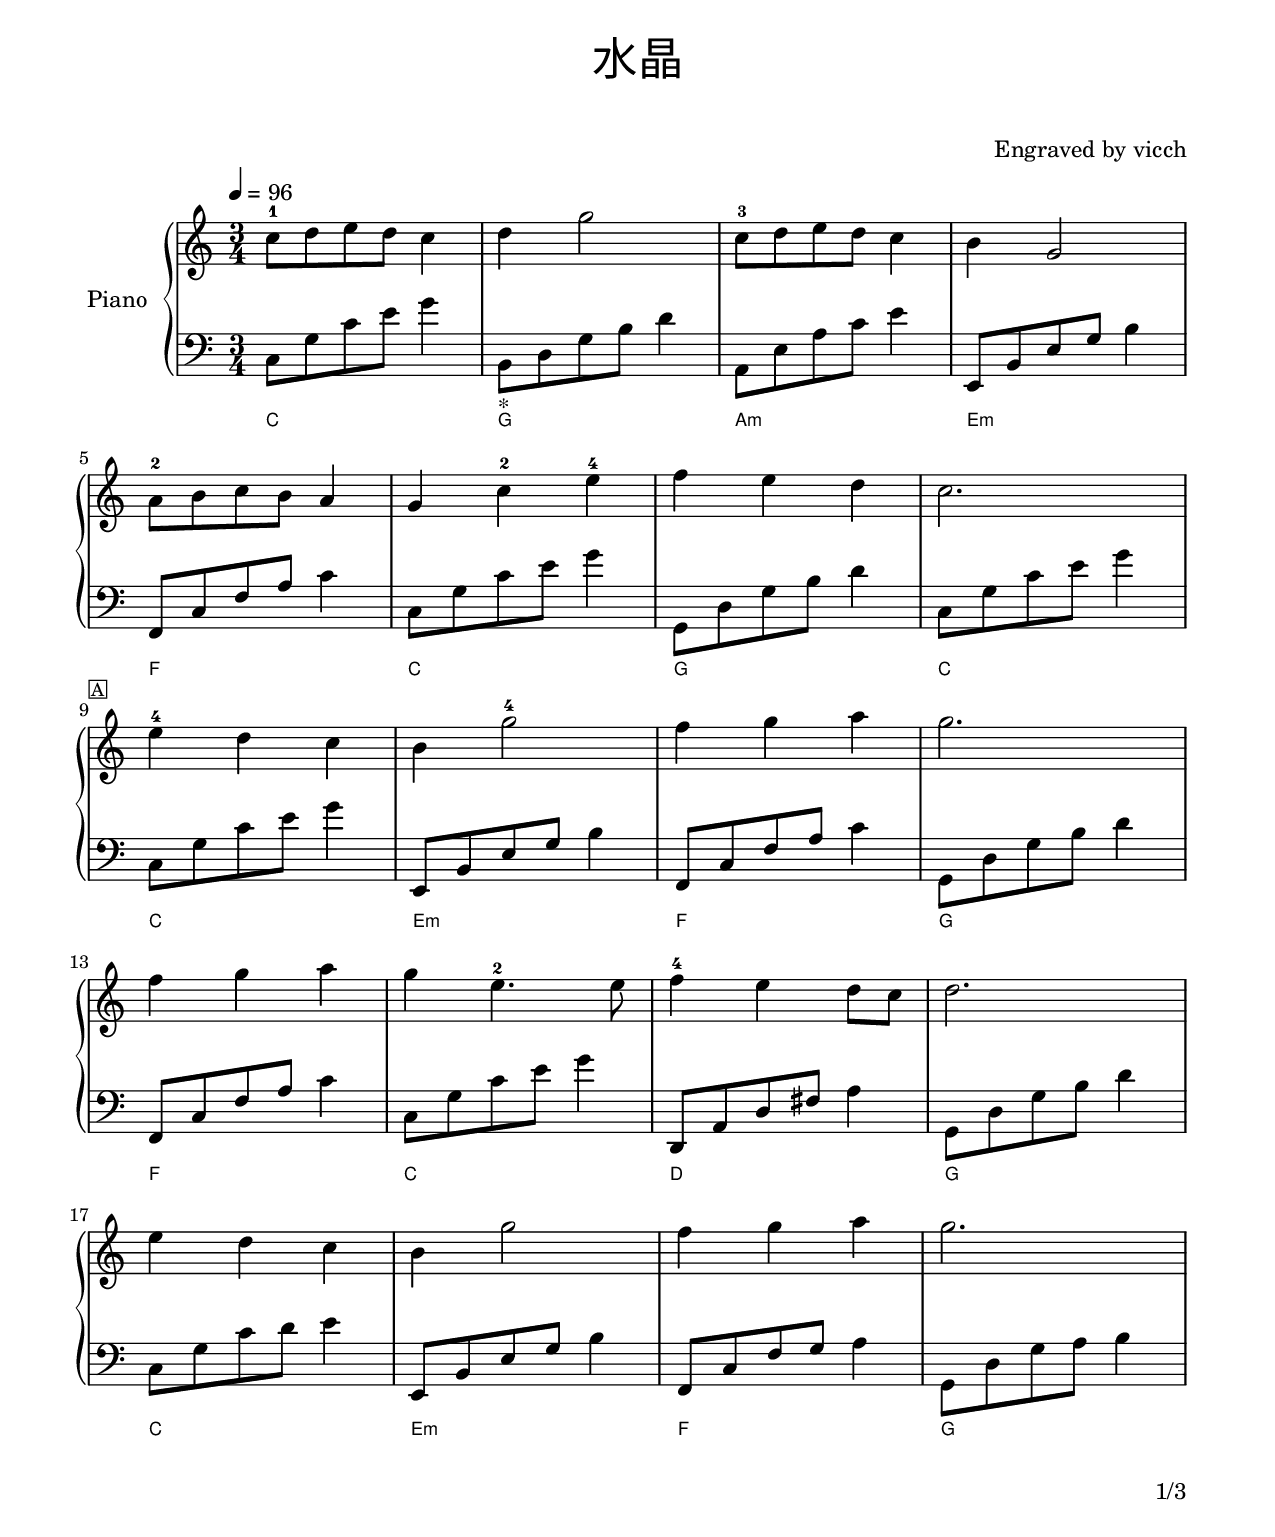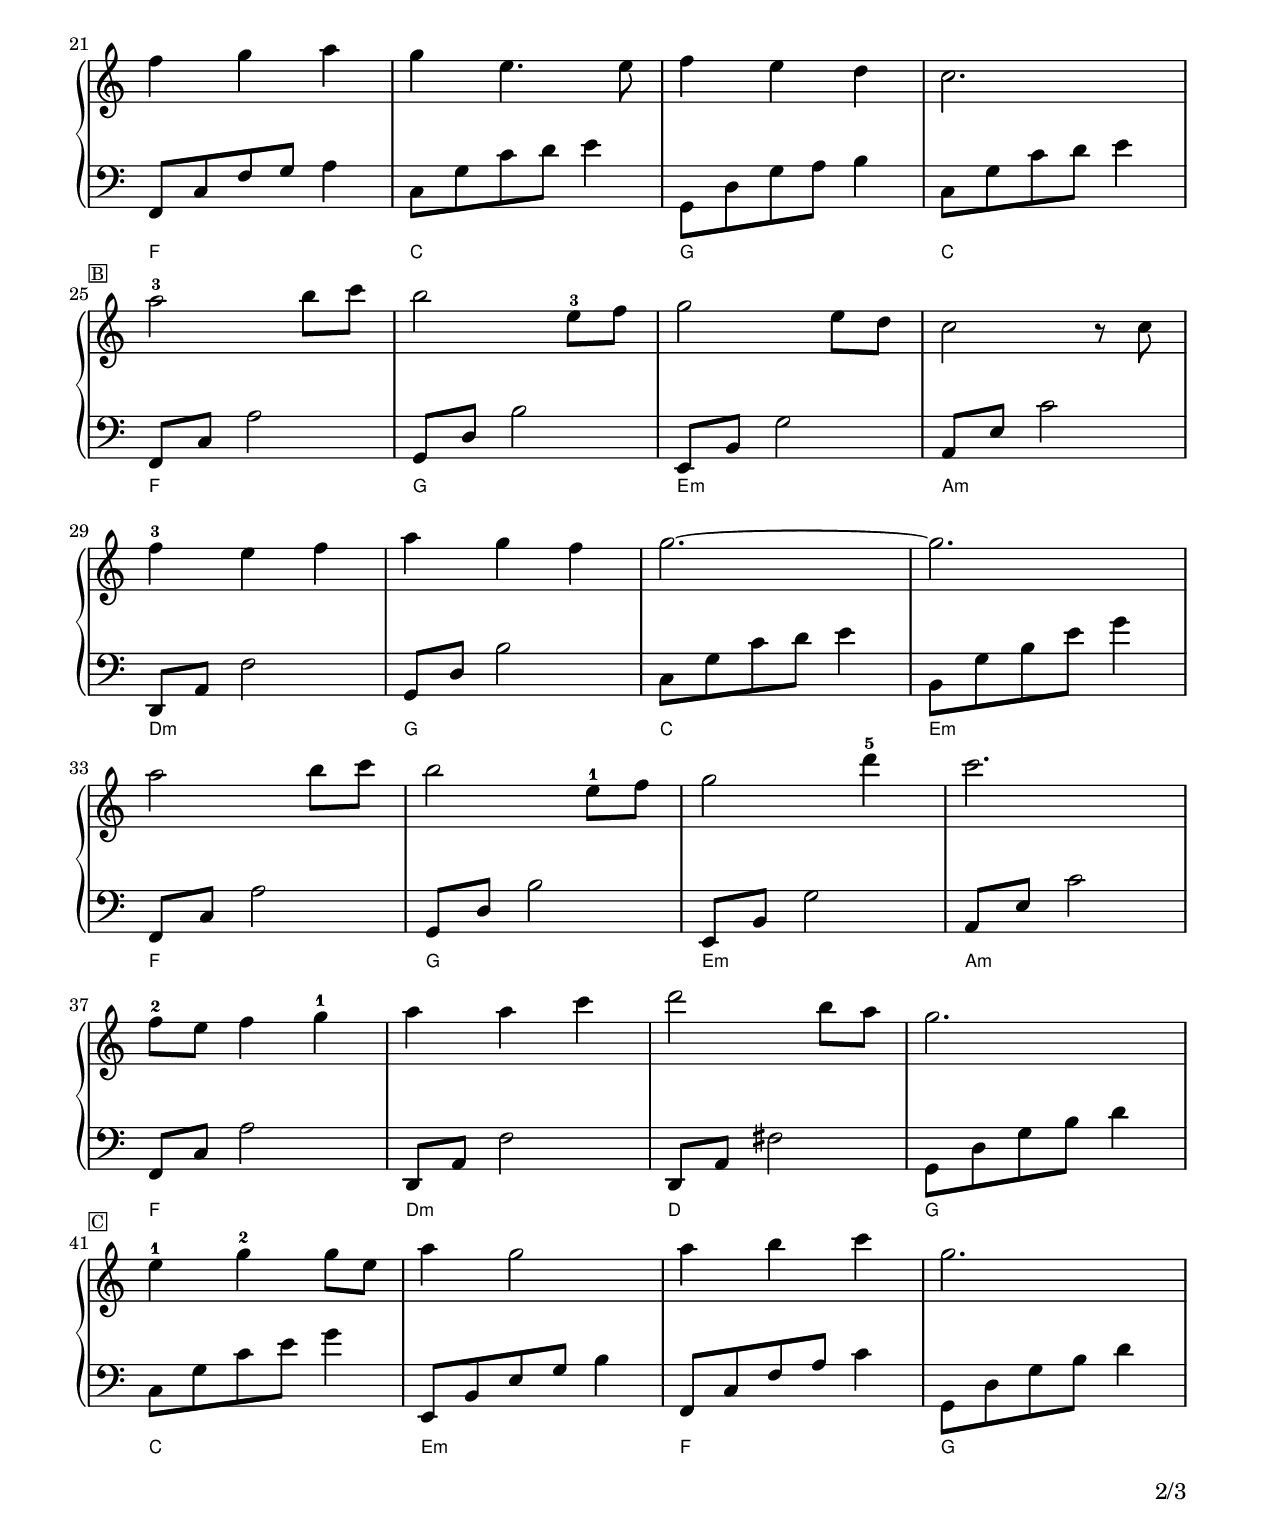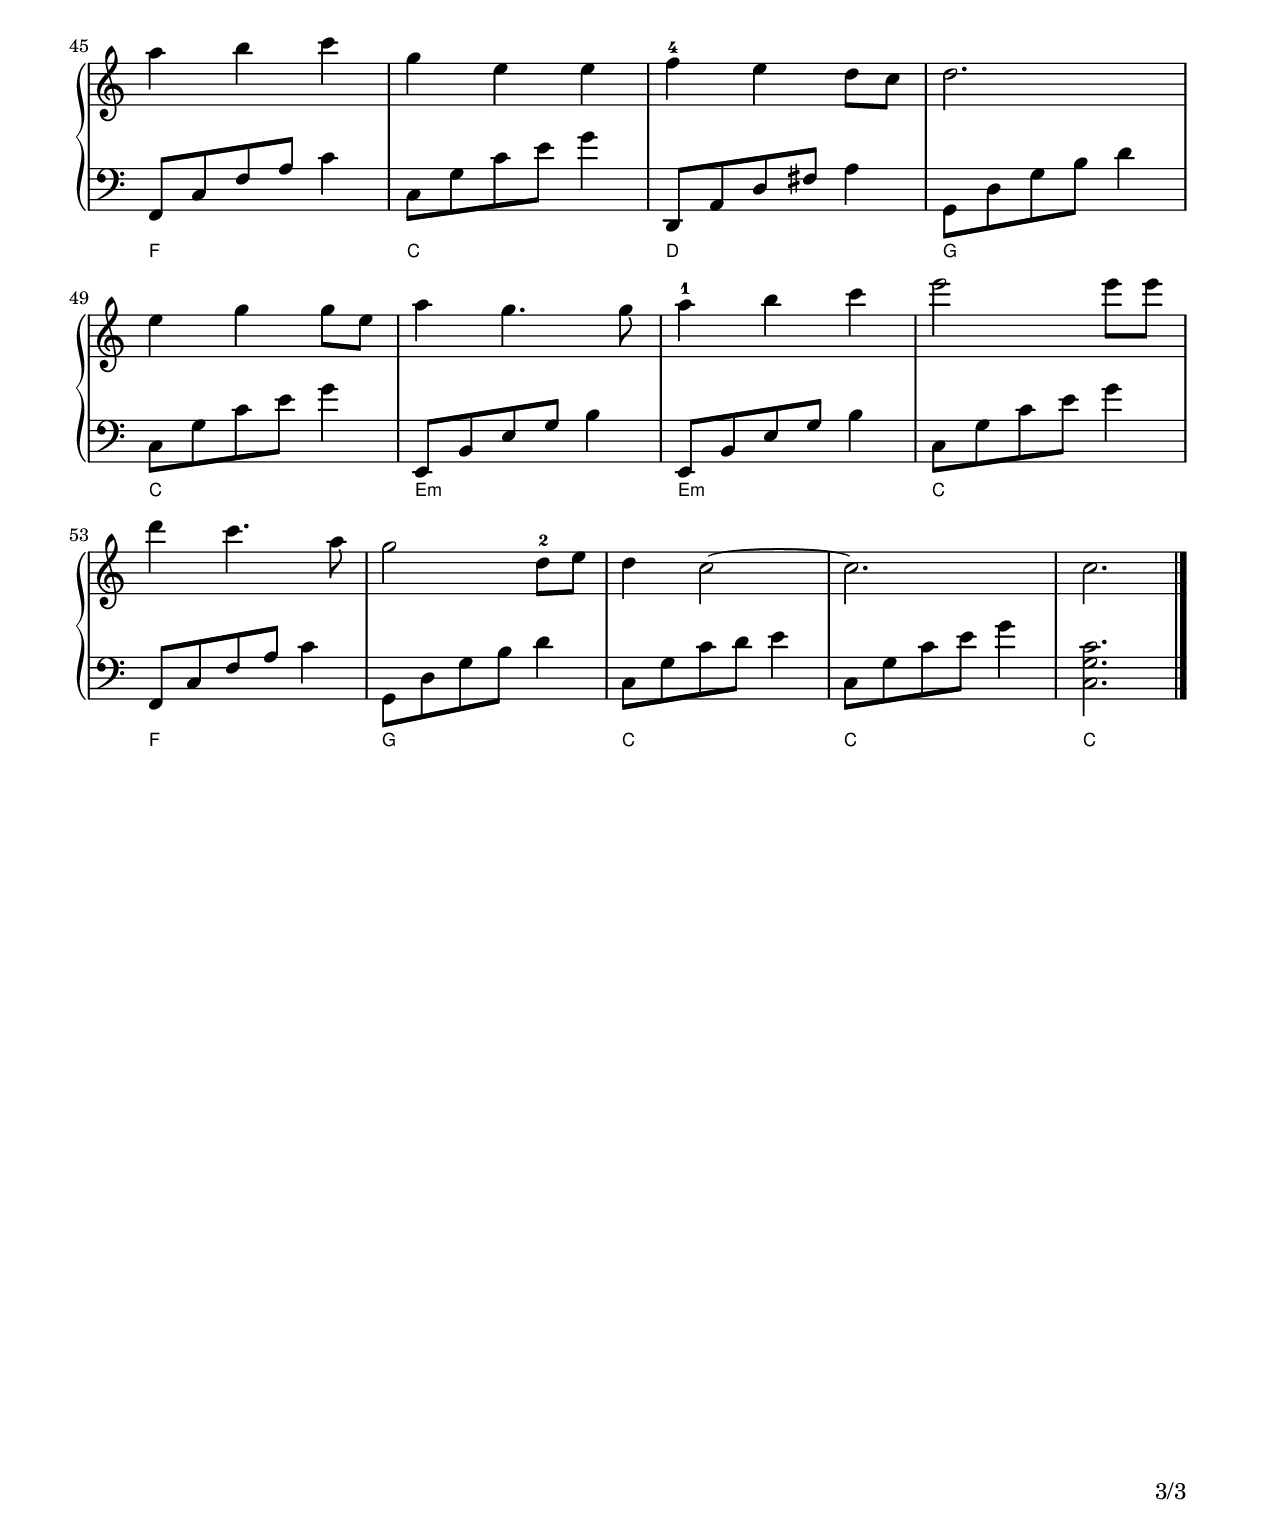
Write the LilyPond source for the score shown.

\version "2.24.3"

#(define title      "水晶")
#(define title-font "FangSong")
#(define sequence   "EveryonePiano 313")
#(define total-page 3)

\include "../base.ly"

\markup \vspace #1.5

CI   = { c8  g8  c'8 e'8 g'4 }
CII  = { c8  g8  c'8 d'8 e'4 }
DI   = { d,8 a,8 d8  fs8 a4  }
EmI  = { e,8 b,8 e8  g8  b4  }
EmII = { b,8 g8  b8  e'8 g'4 }
FI   = { f,8 c8  f8  a8  c'4 }
FII  = { f,8 c8  f8  g8  a4  }
GI   = { g,8 d8  g8  b8  d'4 }
GII  = { b,8 d8  g8  b8  d'4 }
GIII = { g,8 d8  g8  a8  b4  }
AmI  = { a,8 e8  a8  c'8 e'4 }

Dm    = { d,8 a,8 f2  }
DII   = { d,8 a,8 fs2 }
EmIII = { e,8 b,8 g2  }
FIII  = { f,8 c8  a2  }
GIV   = { g,8 d8  b2  }
AmII  = { a,8 e8  c'2 }

\score {
  \new PianoStaff \with {
    instrumentName = "Piano"
  } <<
    \new Staff {
      \tempo 4 = 96
      \clef treble
      \key c \major
      \time 3/4
      
      c''8^1 d''8 e''8 d''8 c''4 | d''4 g''2          | c''8^3 d''8 e''8 d''8 c''4 | b'4 g'2 | \break
      a'8^2  b'8  c''8 b'8  a'4  | g'4  c''4^2 e''4^4 | f''4        e''4      d''4 | c''2.   | \break
      
      \A
      e''4^4 d''4 c''4 | b'4  g''2^4       | f''4   g''4 a''4      | g''2. | \break
      f''4   g''4 a''4 | g''4 e''4.^2 e''8 | f''4^4 e''4 d''8 c''8 | d''2. | \break
      e''4   d''4 c''4 | b'4  g''2         | f''4   g''4 a''4      | g''2. | \break
      f''4   g''4 a''4 | g''4 e''4.   e''8 | f''4   e''4 d''4      | c''2. | \break
      
      \B
      a''2^3           b''8 c'''8 | b''2      e''8^3 f''8 | g''2  e''8 d''8 | c''2 r8 c''8 | \break
      f''4^3      e''4 f''4       | a''4 g''4 f''4        | g''2.~          | g''2.        | \break
      a''2             b''8 c'''8 | b''2      e''8^1 f''8 | g''2  d'''4^5   | c'''2.       | \break
      f''8^2 e''8 f''4 g''4^1     | a''4 a''4 c'''4       | d'''2 b''8 a''8 | g''2.        | \break
      
      \C
      e''4^1 g''4^2 g''8 e''8 | a''4 g''2              | a''4   b''4 c'''4     | g''2.             | \break
      a''4   b''4   c'''4     | g''4 e''4  e''4        | f''4^4 e''4 d''8 c''8 | d''2.             | \break
      e''4   g''4   g''8 e''8 | a''4 g''4. g''8        | a''4^1 b''4 c'''4     | e'''2 e'''8 e'''8 | \break
      d'''4  c'''4.      a''8 | g''2       d''8^2 e''8 | d''4   c''2~          | c''2.             | c''2. | \bar "|."
    }
    \new Staff {
      \clef bass
      \key c \major
      \time 3/4
      
      \CI | \VAR \GII | \AmI | \EmI |
      \FI | \CI       | \GI  | \CI  |
      
      \CI  | \EmI | \FI   | \GI   |
      \FI  | \CI  | \DI   | \GI   |
      \CII | \EmI | \FII  | \GIII |
      \FII | \CII | \GIII | \CII  |
      
      \FIII | \GIV | \EmIII | \AmII |
      \Dm   | \GIV | \CII   | \EmII |
      \FIII | \GIV | \EmIII | \AmII |
      \FIII | \Dm  | \DII   | \GI   |
      
      \CI | \EmI | \FI  | \GI |
      \FI | \CI  | \DI  | \GI |
      \CI | \EmI | \EmI | \CI |
      \FI | \GI  | \CII | \CI | <c g c'>2. |
    }
    \chords {
      c2. | g2. | a2.:m | e2.:m |
      f2. | c2. | g2.   | c2.   |
      
      c2. | e2.:m | f2. | g2. |
      f2. | c2.   | d2. | g2. |
      c2. | e2.:m | f2. | g2. |
      f2. | c2.   | g2. | c2. |
      
      f2.   | g2.   | e2.:m | a2.:m |
      d2.:m | g2.   | c2.   | e2.:m |
      f2.   | g2.   | e2.:m | a2.:m |
      f2.   | d2.:m | d2.   | g2.   |
      
      c2. | e2.:m | f2.   | g2. |
      f2. | c2.   | d2.   | g2. |
      c2. | e2.:m | e2.:m | c2. |
      f2. | g2.   | c2.   | c2. | c2. |
    }
  >>
  \layout {}
  \midi {}
}
